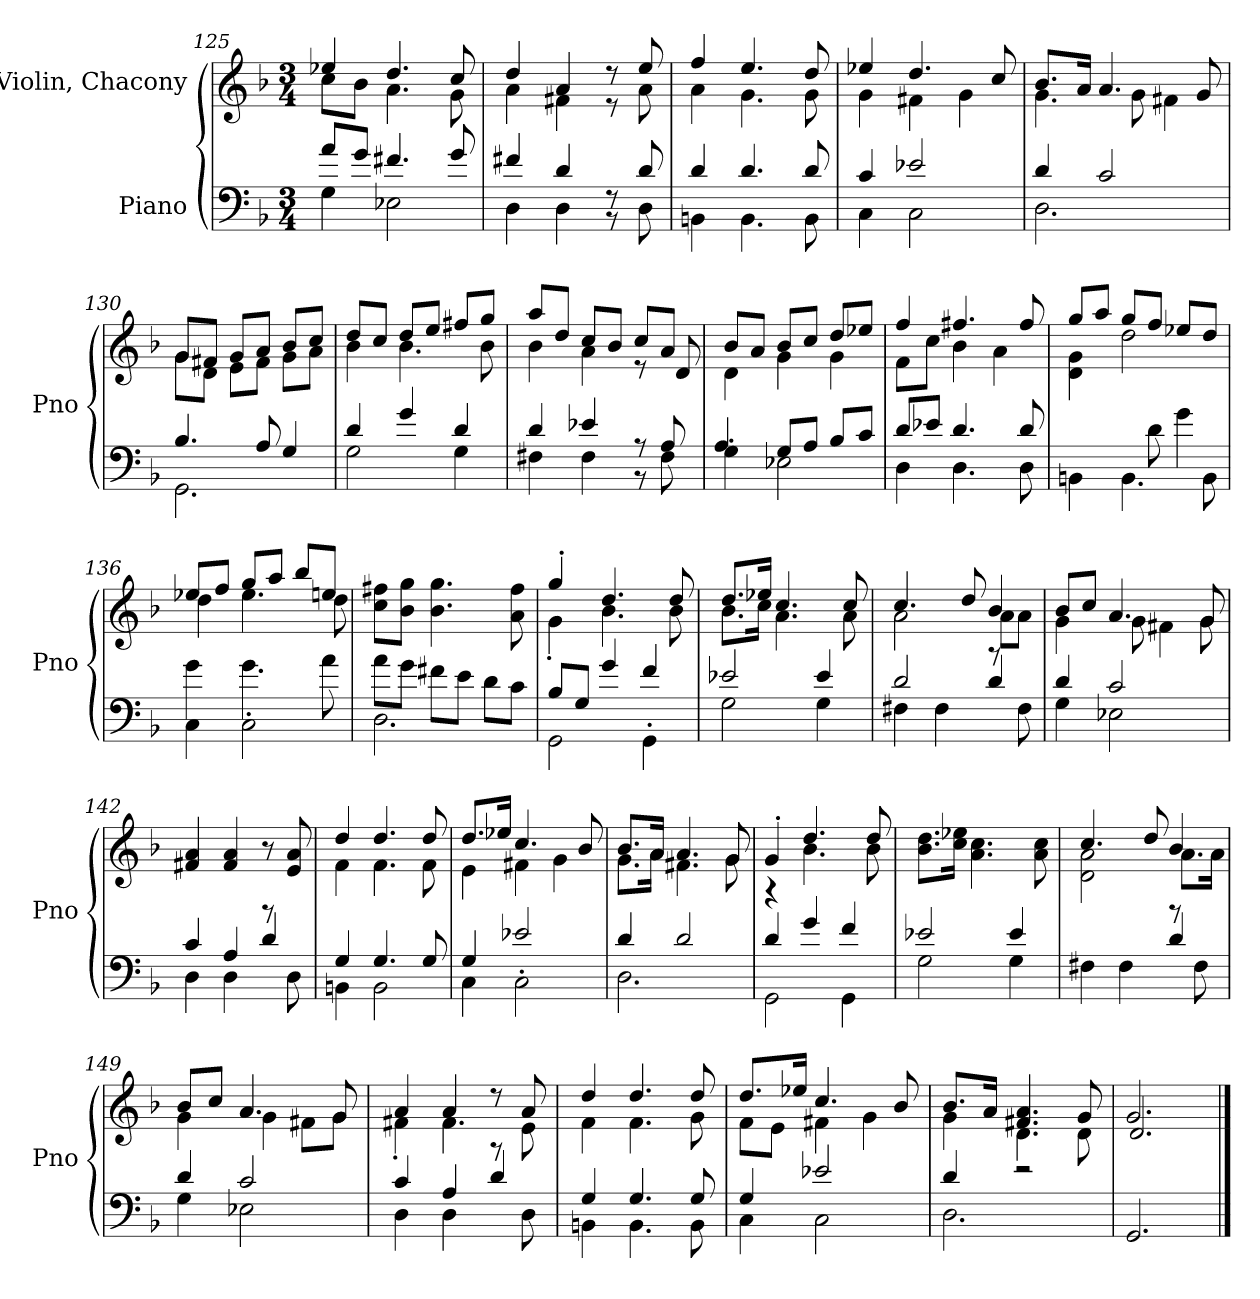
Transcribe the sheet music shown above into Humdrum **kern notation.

**kern	**kern
*part2	*part1
*staff2	*staff1
*I"Piano	*I"Violin, Chacony
*I'Pno	*
*clefF4	*clefG2
*k[b-]	*k[b-]
*M3/4	*M3/4
=125	=125
*^	*^
4G\	8a/L	4ee-X/	8cc\L
.	8g/J	.	8b-\J
2E-X\	4.f#X/	4.dd/	4.a\
.	8g/	8cc/	8g\
=126	=126	=126	=126
4D\	4f#X/	4dd/	4a\
4D\	4d/	4a/	4f#X\
8r	8r	8r	8r
8D\	8d/	8ee/	8a\
=127	=127	=127	=127
4d/	4BBn\	4ff/	4a\
4.d/	4.BB\	4.ee/	4.g\
8d/	8BB\	8dd/	8g\
=128	=128	=128	=128
4C\	4c/	4ee-X/	4g\
2C\	2e-X/	4.dd/	4f#X\
.	.	.	4g\
.	.	8cc/	.
!!LO:PB:g=z	!!
=129	=129	=129	=129
2.D\	4d/	8.b-/L	4.g\
.	.	16a/Jk	.
.	2c/	4.a/	.
.	.	.	8g\
.	.	.	4f#X\
.	.	8g/	.
=130	=130	=130	=130
2.GG\	4.B-/	8g/L	8g\L
.	.	8f#X/J	8d\J
.	.	8g/L	8e\L
.	8A/	8a/J	8f#\J
.	4G/	8b-/L	8g\L
.	.	8cc/J	8a\J
=131	=131	=131	=131
2G\	4d/	8dd/L	4b-\
.	.	8cc/J	.
.	4g/	8dd/L	4.b-\
.	.	8ee/J	.
4G\	4d/	8ff#X/L	.
.	.	8gg/J	8b-\
=132	=132	=132	=132
4F#X\	4d/	8aa/L	4b-\
.	.	8dd/J	.
4F#\	4e-X/	8cc/L	4a\
.	.	8b-/J	.
8r	8r	8cc/L	8r
8F#\	8A/	8a/J	8d/
!!LO:LB:g=z	!!
=133	=133	=133	=133
4G'\	4A/	8b-/L	4d\
.	.	8a/J	.
2E-X\	8G/L	8b-/L	4g\
.	8A/J	8cc/J	.
.	8B-/L	8dd/L	4g\
.	8c/J	8ee-X/J	.
=134	=134	=134	=134
4D\	8d/L	4ff/	8f\L
.	8e-X/J	.	8cc\J
4.D\	4.d/	4.ff#X/	4b-\
.	.	.	4a\
8D\	8d/	8ff#/	.
=135	=135	=135	=135
4BBn\	4.ryy	8gg/L	4d\ 4g\
.	.	8aa/J	.
4.BB\	.	8gg/L	2dd\
.	8d\	8ff/J	.
.	4g\	8ee-X/L	.
8BB\	.	8dd/J	.
=136	=136	=136	=136
4C\	4g\	8ee-X/L	4dd\
.	.	8ff/J	.
2C'\	4.g\	8gg/L	4.ee-\
.	.	8aa/J	.
.	.	8bb-/L	.
.	8a\	8een/J	8dd\
*	*	*v	*v
!!LO:LB:g=z
=137	=137	=137
2.D\	8a\L	8cc\ 8ff#X\L
.	8g\J	8b-\ 8gg\J
.	8f#X\L	4.b-\ 4.gg\
.	8e\J	.
.	8d\L	.
.	8c\J	8a\ 8ff#\
=138	=138	=138
*	*	*^
2GG\	8B-/L	4gg'/	4g'\
.	8G/J	.	.
.	4g/	4.dd/	4.b-\
4GG'\	4f/	.	.
.	.	8dd/	8b-\
=139	=139	=139	=139
2G\	2e-X/	8.dd/L	8.b-\L
.	.	16ee-X/Jk	16cc\Jk
.	.	4.cc/	4.a\
4G\	4e-/	.	.
.	.	8cc/	8a\
=140	=140	=140	=140
4F#X\	2d/	4.cc/	2a\
4F#\	.	.	.
.	.	8dd/	.
8r	4d/	4b-/	8a\L
8F#\	.	.	8a\J
!!LO:LB:g=z	!!
=141	=141	=141	=141
4G\	4d/	8b-/L	4g\
.	.	8cc/J	.
2E-X\	2c/	4.a/	8g\
.	.	.	4f#X\
.	.	8g/	8g\
*	*	*v	*v
=142	=142	=142
4D\	4c/	4f#X/ 4a/
4D\	4A/	4f#/ 4a/
8r	4d/	8r
8D\	.	8e/ 8a/
=143	=143	=143
*	*	*^
4BBn\	4G/	4dd/	4f\
2BB\	4.G/	4.dd/	4.f\
.	8G/	8dd/	8f\
=144	=144	=144	=144
4C\	4G/	8.dd/L	4e\
.	.	16ee-X/Jk	.
2C'\	2e-X/	4.cc/	4f#X\
.	.	.	4g\
.	.	8b-/	.
=145	=145	=145	=145
2.D\	4d/	8.b-/L	8.g\L
.	.	16a/Jk	16a\Jk
.	2d/	4.a/	4.f#X\
.	.	8g/	8g\
!!LO:LB:g=z
=146	=146	=146	=146
*	*	*	*^
4d/	2GG\	4g'/	4ryy	4r
4g/	.	4.dd/	4.b-\	2ryy
4f/	4GG\	.	.	.
.	.	8dd/	8b-\	.
*	*	*v	*v	*v
=147	=147	=147
2G\	2e-X/	8.b-\ 8.dd\L
.	.	16cc\ 16ee-X\Jk
.	.	4.a\ 4.cc\
4G\	4e-/	.
.	.	8a\ 8cc\
=148	=148	=148
*	*	*^
4F#X\	2ryy	4.cc/	2d\ 2a\
4F#\	.	.	.
.	.	8dd/	.
8r	4d/	4b-/	8.a\L
8F#\	.	.	.
.	.	.	16a\Jk
=149	=149	=149	=149
4G\	4d/	8b-/L	4g\
.	.	8cc/J	.
2E-X\	2c/	4.a/	4g\
.	.	.	8f#X\L
.	.	8g/	8g\J
=150	=150	=150	=150
4D\	4c/	4a/	4f#X'\
4D\	4A/	4a/	4.f#\
8r	4d/	8r	.
8D\	.	8a/	8e\
=151	=151	=151	=151
4G/	4BBn\	4dd/	4f\
4.G/	4.BB\	4.dd/	4.f\
8G/	8BB\	8dd/	8g\
!!LO:LB:g=z	!!
=152	=152	=152	=152
4C\	4G/	8.dd/L	8f\L
.	.	.	8e\J
.	.	16ee-X/Jk	.
2C\	2e-X/	4.cc/	4f#X\
.	.	.	4g\
.	.	8b-/	.
=153	=153	=153	=153
2.D\	4d/	8.b-/L	4g\
.	.	16a/Jk	.
.	2re	4.f#X/ 4.a/	4.d\
.	.	8g/	8d\
*v	*v	*	*
=154	=154	=154
2.GG/	2.g/	2.d/
*	*v	*v
==	==
*-	*-
